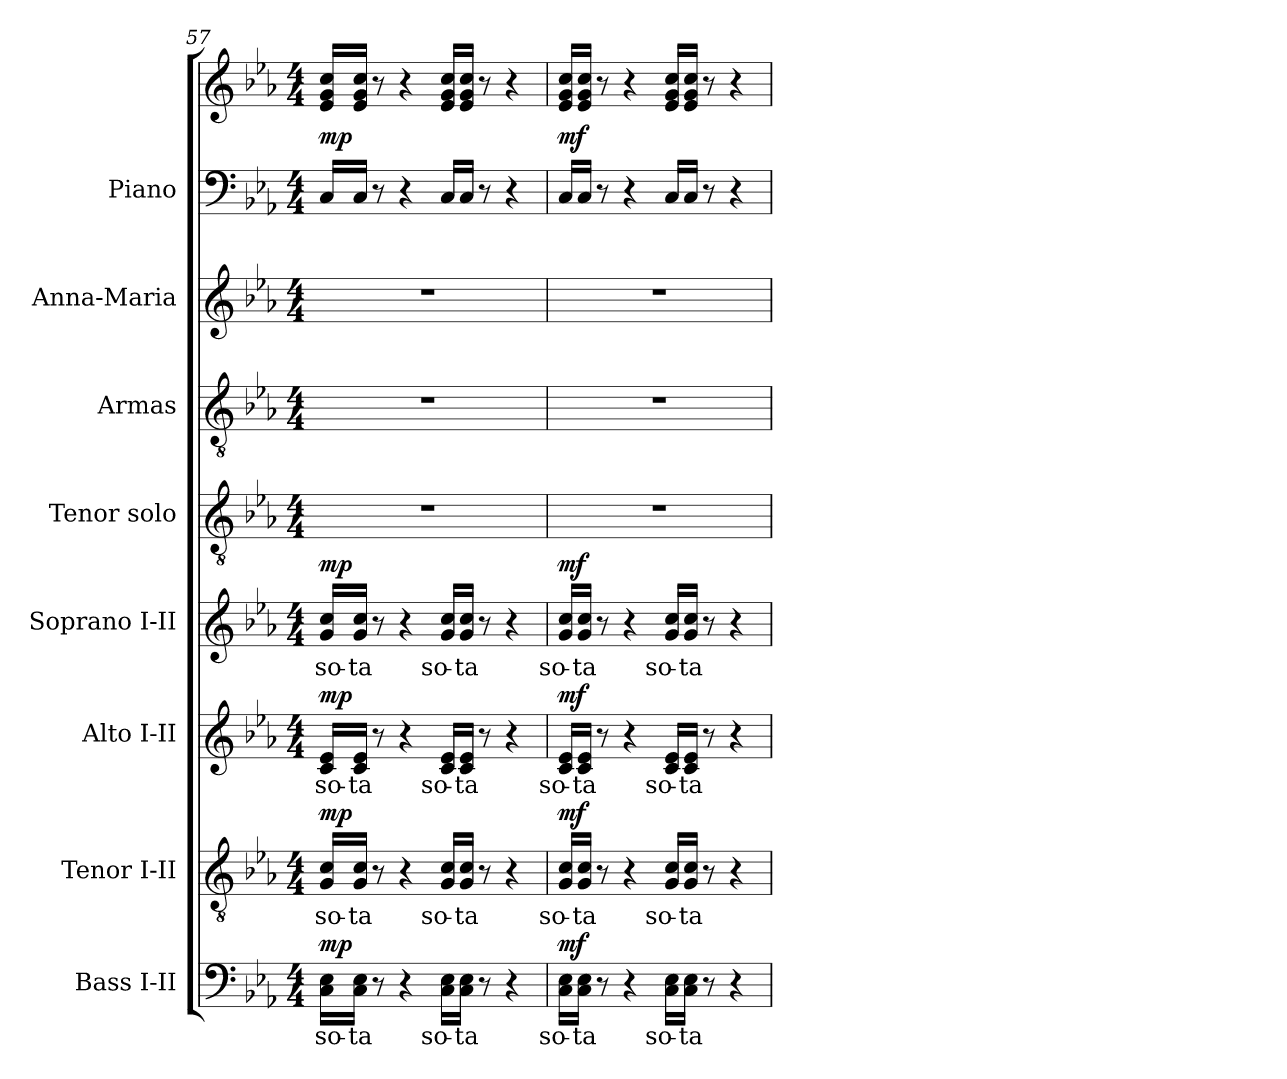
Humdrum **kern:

**kern	**text	**dynam	**kern	**text	**dynam	**kern	**text	**dynam	**kern	**text	**dynam	**kern	**kern	**kern	**kern	**kern	**dynam
*part8	*part8	*part8	*part7	*part7	*part7	*part6	*part6	*part6	*part5	*part5	*part5	*part4	*part3	*part2	*part1	*part1	*part1
*staff9	*staff9	*staff9	*staff8	*staff8	*staff8	*staff7	*staff7	*staff7	*staff6	*staff6	*staff6	*staff5	*staff4	*staff3	*staff2	*staff1	*staff1/2
*I"Bass I-II	*	*	*I"Tenor I-II	*	*	*I"Alto I-II	*	*	*I"Soprano I-II	*	*	*I"Tenor solo	*I"Armas	*I"Anna-Maria	*I"Piano	*	*
*I'B.	*	*	*I'T.	*	*	*I'A.	*	*	*I'S.	*	*	*I'T. Solo	*I'Armas	*I'A-M	*I'Pno.	*	*
*clefF4	*	*	*clefGv2	*	*	*clefG2	*	*	*clefG2	*	*	*clefGv2	*clefGv2	*clefG2	*clefF4	*clefG2	*
*	*	*	*ITrd7c12	*	*	*	*	*	*	*	*	*ITrd7c12	*ITrd7c12	*	*	*	*
*k[b-e-a-]	*	*	*k[b-e-a-]	*	*	*k[b-e-a-]	*	*	*k[b-e-a-]	*	*	*k[b-e-a-]	*k[b-e-a-]	*k[b-e-a-]	*k[b-e-a-]	*k[b-e-a-]	*
*E-:	*	*	*E-:	*	*	*E-:	*	*	*E-:	*	*	*E-:	*E-:	*E-:	*E-:	*E-:	*
*M4/4	*	*	*M4/4	*	*	*M4/4	*	*	*M4/4	*	*	*M4/4	*M4/4	*M4/4	*M4/4	*M4/4	*
=57	=57	=57	=57	=57	=57	=57	=57	=57	=57	=57	=57	=57	=57	=57	=57	=57	=57
!	!LO:LY:b:color=#000000	!	!	!	!	!	!	!	!	!	!	!	!	!	!	!	!
!	!	!	!	!LO:LY:b:color=#000000	!	!	!	!	!	!	!	!	!	!	!	!	!
!	!	!	!	!	!	!	!LO:LY:b:color=#000000	!	!	!	!	!	!	!	!	!	!
!	!	!	!	!	!	!	!	!	!	!LO:LY:b:color=#000000	!	!	!	!	!	!	!
16Ci\ 16E-iLL	so-	mp	16GGi/ 16CiLL	so-	mp	16ci/ 16e-iLL	so-	mp	16gi/ 16cciLL	so-	mp	1r	1r	1r	16Ci/LL	16e-i/ 16gi 16cciLL	mp
!	!LO:LY:b:color=#000000	!	!	!	!	!	!	!	!	!	!	!	!	!	!	!	!
!	!	!	!	!LO:LY:b:color=#000000	!	!	!	!	!	!	!	!	!	!	!	!	!
!	!	!	!	!	!	!	!LO:LY:b:color=#000000	!	!	!	!	!	!	!	!	!	!
!	!	!	!	!	!	!	!	!	!	!LO:LY:b:color=#000000	!	!	!	!	!	!	!
16Ci\ 16E-iJJ	-ta	.	16GGi/ 16CiJJ	-ta	.	16ci/ 16e-iJJ	-ta	.	16gi/ 16cciJJ	-ta	.	.	.	.	16Ci/JJ	16e-i/ 16gi 16cciJJ	.
8r	.	.	8r	.	.	8r	.	.	8r	.	.	.	.	.	8r	8r	.
4r	.	.	4r	.	.	4r	.	.	4r	.	.	.	.	.	4r	4r	.
!	!LO:LY:b:color=#000000	!	!	!	!	!	!	!	!	!	!	!	!	!	!	!	!
!	!	!	!	!LO:LY:b:color=#000000	!	!	!	!	!	!	!	!	!	!	!	!	!
!	!	!	!	!	!	!	!LO:LY:b:color=#000000	!	!	!	!	!	!	!	!	!	!
!	!	!	!	!	!	!	!	!	!	!LO:LY:b:color=#000000	!	!	!	!	!	!	!
16Ci\ 16E-iLL	so-	.	16GGi/ 16CiLL	so-	.	16ci/ 16e-iLL	so-	.	16gi/ 16cciLL	so-	.	.	.	.	16Ci/LL	16e-i/ 16gi 16cciLL	.
!	!LO:LY:b:color=#000000	!	!	!	!	!	!	!	!	!	!	!	!	!	!	!	!
!	!	!	!	!LO:LY:b:color=#000000	!	!	!	!	!	!	!	!	!	!	!	!	!
!	!	!	!	!	!	!	!LO:LY:b:color=#000000	!	!	!	!	!	!	!	!	!	!
!	!	!	!	!	!	!	!	!	!	!LO:LY:b:color=#000000	!	!	!	!	!	!	!
16Ci\ 16E-iJJ	-ta	.	16GGi/ 16CiJJ	-ta	.	16ci/ 16e-iJJ	-ta	.	16gi/ 16cciJJ	-ta	.	.	.	.	16Ci/JJ	16e-i/ 16gi 16cciJJ	.
8r	.	.	8r	.	.	8r	.	.	8r	.	.	.	.	.	8r	8r	.
4r	.	.	4r	.	.	4r	.	.	4r	.	.	.	.	.	4r	4r	.
!!LO:PB:g=z
=58	=58	=58	=58	=58	=58	=58	=58	=58	=58	=58	=58	=58	=58	=58	=58	=58	=58
!	!LO:LY:b:color=#000000	!	!	!	!	!	!	!	!	!	!	!	!	!	!	!	!
!	!	!	!	!LO:LY:b:color=#000000	!	!	!	!	!	!	!	!	!	!	!	!	!
!	!	!	!	!	!	!	!LO:LY:b:color=#000000	!	!	!	!	!	!	!	!	!	!
!	!	!	!	!	!	!	!	!	!	!LO:LY:b:color=#000000	!	!	!	!	!	!	!
16Ci\ 16E-iLL	so-	mf	16GGi/ 16CiLL	so-	mf	16ci/ 16e-iLL	so-	mf	16gi/ 16cciLL	so-	mf	1r	1r	1r	16Ci/LL	16e-i/ 16gi 16cciLL	mf
!	!LO:LY:b:color=#000000	!	!	!	!	!	!	!	!	!	!	!	!	!	!	!	!
!	!	!	!	!LO:LY:b:color=#000000	!	!	!	!	!	!	!	!	!	!	!	!	!
!	!	!	!	!	!	!	!LO:LY:b:color=#000000	!	!	!	!	!	!	!	!	!	!
!	!	!	!	!	!	!	!	!	!	!LO:LY:b:color=#000000	!	!	!	!	!	!	!
16Ci\ 16E-iJJ	-ta	.	16GGi/ 16CiJJ	-ta	.	16ci/ 16e-iJJ	-ta	.	16gi/ 16cciJJ	-ta	.	.	.	.	16Ci/JJ	16e-i/ 16gi 16cciJJ	.
8r	.	.	8r	.	.	8r	.	.	8r	.	.	.	.	.	8r	8r	.
4r	.	.	4r	.	.	4r	.	.	4r	.	.	.	.	.	4r	4r	.
!	!LO:LY:b:color=#000000	!	!	!	!	!	!	!	!	!	!	!	!	!	!	!	!
!	!	!	!	!LO:LY:b:color=#000000	!	!	!	!	!	!	!	!	!	!	!	!	!
!	!	!	!	!	!	!	!LO:LY:b:color=#000000	!	!	!	!	!	!	!	!	!	!
!	!	!	!	!	!	!	!	!	!	!LO:LY:b:color=#000000	!	!	!	!	!	!	!
16Ci\ 16E-iLL	so-	.	16GGi/ 16CiLL	so-	.	16ci/ 16e-iLL	so-	.	16gi/ 16cciLL	so-	.	.	.	.	16Ci/LL	16e-i/ 16gi 16cciLL	.
!	!LO:LY:b:color=#000000	!	!	!	!	!	!	!	!	!	!	!	!	!	!	!	!
!	!	!	!	!LO:LY:b:color=#000000	!	!	!	!	!	!	!	!	!	!	!	!	!
!	!	!	!	!	!	!	!LO:LY:b:color=#000000	!	!	!	!	!	!	!	!	!	!
!	!	!	!	!	!	!	!	!	!	!LO:LY:b:color=#000000	!	!	!	!	!	!	!
16Ci\ 16E-iJJ	-ta	.	16GGi/ 16CiJJ	-ta	.	16ci/ 16e-iJJ	-ta	.	16gi/ 16cciJJ	-ta	.	.	.	.	16Ci/JJ	16e-i/ 16gi 16cciJJ	.
8r	.	.	8r	.	.	8r	.	.	8r	.	.	.	.	.	8r	8r	.
4r	.	.	4r	.	.	4r	.	.	4r	.	.	.	.	.	4r	4r	.
=	=	=	=	=	=	=	=	=	=	=	=	=	=	=	=	=	=
*-	*-	*-	*-	*-	*-	*-	*-	*-	*-	*-	*-	*-	*-	*-	*-	*-	*-
